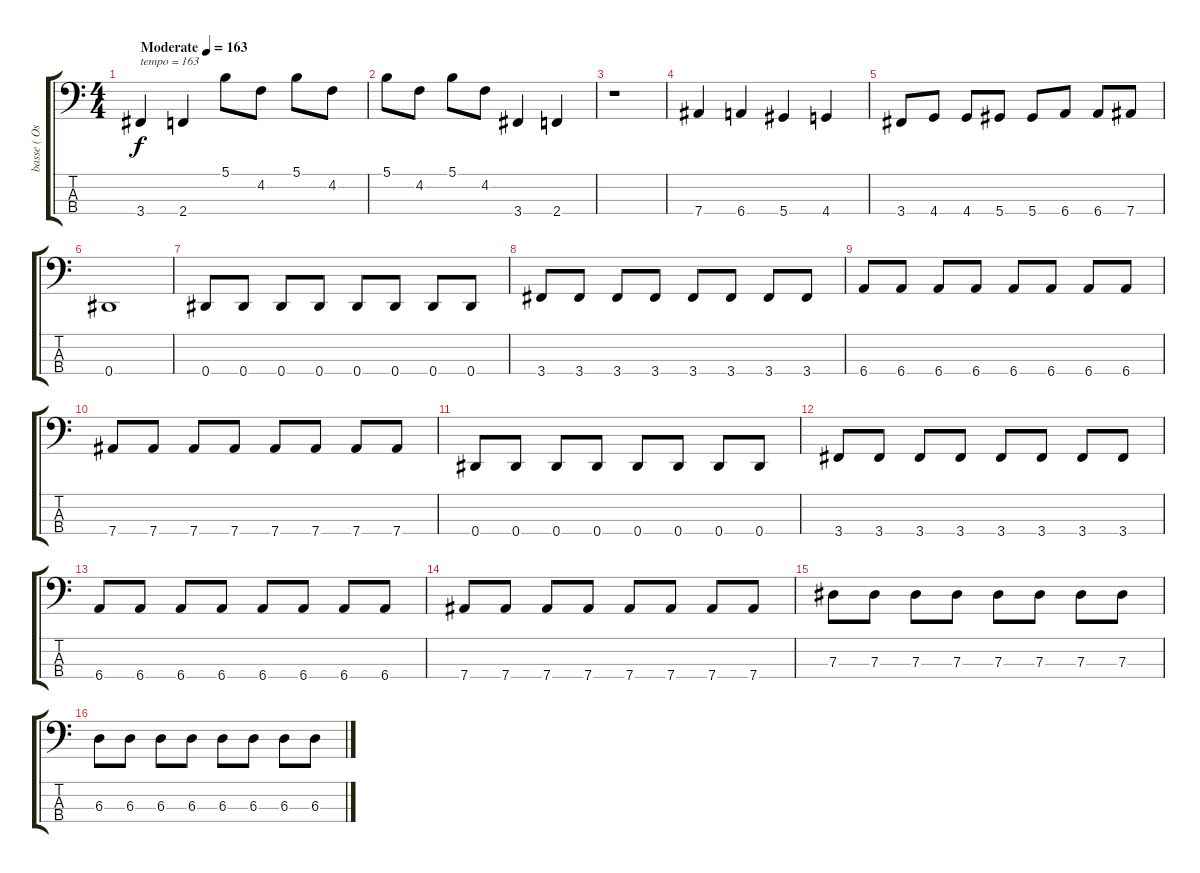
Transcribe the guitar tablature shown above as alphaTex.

\track ("basse ( Oscar ) " "basse ( Os") {instrument electricbasspick}
\staff {score tabs}
\tuning (Gb2 Db2 Ab1 Eb1) {hide}
\ts (4 4)
\tempo (163 "Moderate")
\clef f4
\ks c
3.4.4{txt "tempo = 163" dy f instrument electricbasspick} 2.4.4 5.1.8 4.2.8 5.1.8 4.2.8 |
5.1.8 4.2.8 5.1.8 4.2.8 3.4.4 2.4.4 |
r.1 |
7.4.4 6.4.4 5.4.4 4.4.4 |
3.4.8 4.4.8 4.4.8 5.4.8 5.4.8 6.4.8 6.4.8 7.4.8 |
0.4.1 |
0.4.8 0.4.8 0.4.8 0.4.8 0.4.8 0.4.8 0.4.8 0.4.8 |
3.4.8 3.4.8 3.4.8 3.4.8 3.4.8 3.4.8 3.4.8 3.4.8 |
6.4.8 6.4.8 6.4.8 6.4.8 6.4.8 6.4.8 6.4.8 6.4.8 |
7.4.8 7.4.8 7.4.8 7.4.8 7.4.8 7.4.8 7.4.8 7.4.8 |
0.4.8 0.4.8 0.4.8 0.4.8 0.4.8 0.4.8 0.4.8 0.4.8 |
3.4.8 3.4.8 3.4.8 3.4.8 3.4.8 3.4.8 3.4.8 3.4.8 |
6.4.8 6.4.8 6.4.8 6.4.8 6.4.8 6.4.8 6.4.8 6.4.8 |
7.4.8 7.4.8 7.4.8 7.4.8 7.4.8 7.4.8 7.4.8 7.4.8 |
7.3.8 7.3.8 7.3.8 7.3.8 7.3.8 7.3.8 7.3.8 7.3.8 |
6.3.8 6.3.8 6.3.8 6.3.8 6.3.8 6.3.8 6.3.8 6.3.8
